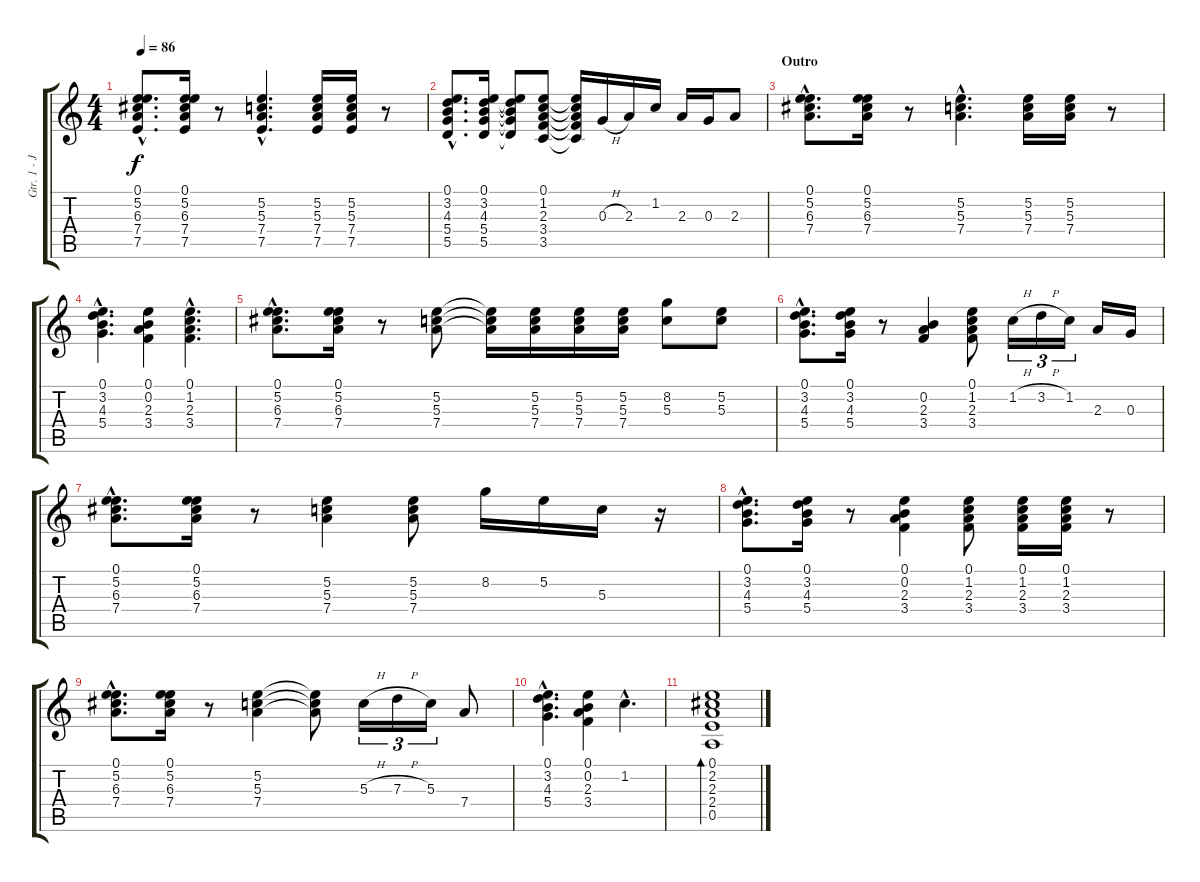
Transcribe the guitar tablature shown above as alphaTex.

\track ("Gtr. 1 - John (clean)" "Gtr. 1 - J") {instrument electricguitarclean}
\staff {score tabs}
\tuning (E4 B3 G3 D3 A2 E2) {hide}
\ts (4 4)
\tempo 86
\clef g2
\ks c
(0.1{hac} 5.2{hac} 6.3{hac} 7.4{hac} 7.5{hac}).8{d dy f} (0.1 5.2 6.3 7.4 7.5).16 r.8 (5.2{hac} 5.3{hac} 7.4{hac} 7.5{hac}).4{d} (5.2 5.3 7.4 7.5).16 (5.2 5.3 7.4 7.5).16 r.8 |
(0.1{hac} 3.2{hac} 4.3{hac} 5.4{hac} 5.5{hac}).8{d} (0.1 3.2 4.3 5.4 5.5).16 (0.1{t} 3.2{t} 4.3{t} 5.4{t} 5.5{t}).8 (0.1 1.2 2.3 3.4 3.5).8 (0.1{t} 1.2{t} 2.3{t} 3.4{t} 3.5{t}).16 0.3{h}.16 2.3.16 1.2.16 2.3.16 0.3.16 2.3.8 |
\section ("" "Outro")
(0.1{hac} 5.2{hac} 6.3{hac} 7.4{hac}).8{d} (0.1 5.2 6.3 7.4).16 r.8 (5.2{hac} 5.3{hac} 7.4{hac}).4{d} (5.2 5.3 7.4).16 (5.2 5.3 7.4).16 r.8 |
(0.1{hac} 3.2{hac} 4.3{hac} 5.4{hac}).4{d} (0.1 0.2 2.3 3.4).4 (0.1{hac} 1.2{hac} 2.3{hac} 3.4{hac}).4{d} |
(0.1{hac} 5.2{hac} 6.3{hac} 7.4{hac}).8{d} (0.1 5.2 6.3 7.4).16 r.8 (5.2 5.3 7.4).8 (5.2{t} 5.3{t} 7.4{t}).16 (5.2 5.3 7.4).16 (5.2 5.3 7.4).16 (5.2 5.3 7.4).16 (8.2 5.3).8 (5.2 5.3).8 |
(0.1{hac} 3.2{hac} 4.3{hac} 5.4{hac}).8{d} (0.1 3.2 4.3 5.4).16 r.8 (0.2 2.3 3.4).4 (0.1 1.2 2.3 3.4).8 1.2{h}.16{tu (3 2)} 3.2{h}.16{tu (3 2)} 1.2.16{tu (3 2)} 2.3.16 0.3.16 |
(0.1{hac} 5.2{hac} 6.3{hac} 7.4{hac}).8{d} (0.1 5.2 6.3 7.4).16 r.8 (5.2 5.3 7.4).4 (5.2 5.3 7.4).8 8.2.16 5.2.16 5.3.16 r.16 |
(0.1{hac} 3.2{hac} 4.3{hac} 5.4{hac}).8{d} (0.1 3.2 4.3 5.4).16 r.8 (0.1 0.2 2.3 3.4).4 (0.1 1.2 2.3 3.4).8 (0.1 1.2 2.3 3.4).16 (0.1 1.2 2.3 3.4).16 r.8 |
(0.1{hac} 5.2{hac} 6.3{hac} 7.4{hac}).8{d} (0.1 5.2 6.3 7.4).16 r.8 (5.2 5.3 7.4).4 (5.2{t} 5.3{t} 7.4{t}).8 5.3{h}.16{tu (3 2)} 7.3{h}.16{tu (3 2)} 5.3.16{tu (3 2)} 7.4.8 |
(0.1{hac} 3.2{hac} 4.3{hac} 5.4{hac}).4{d} (0.1 0.2 2.3 3.4).4 1.2{hac}.4{d} |
(0.1 2.2 2.3 2.4 0.5).1{bd 240}
